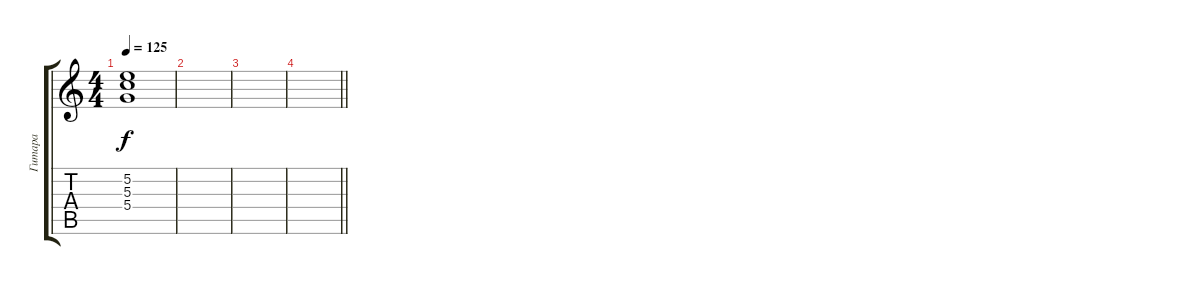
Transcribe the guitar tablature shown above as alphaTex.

\track ("Гитара" "Гитара") {instrument overdrivenguitar}
\staff {score tabs}
\tuning (E4 B3 G3 D3 A2 E2) {hide}
\ts (4 4)
\tempo 125
\clef g2
\ks c
(5.2 5.3 5.4).1{dy f} |
|
|
\barLineRight lightlight
